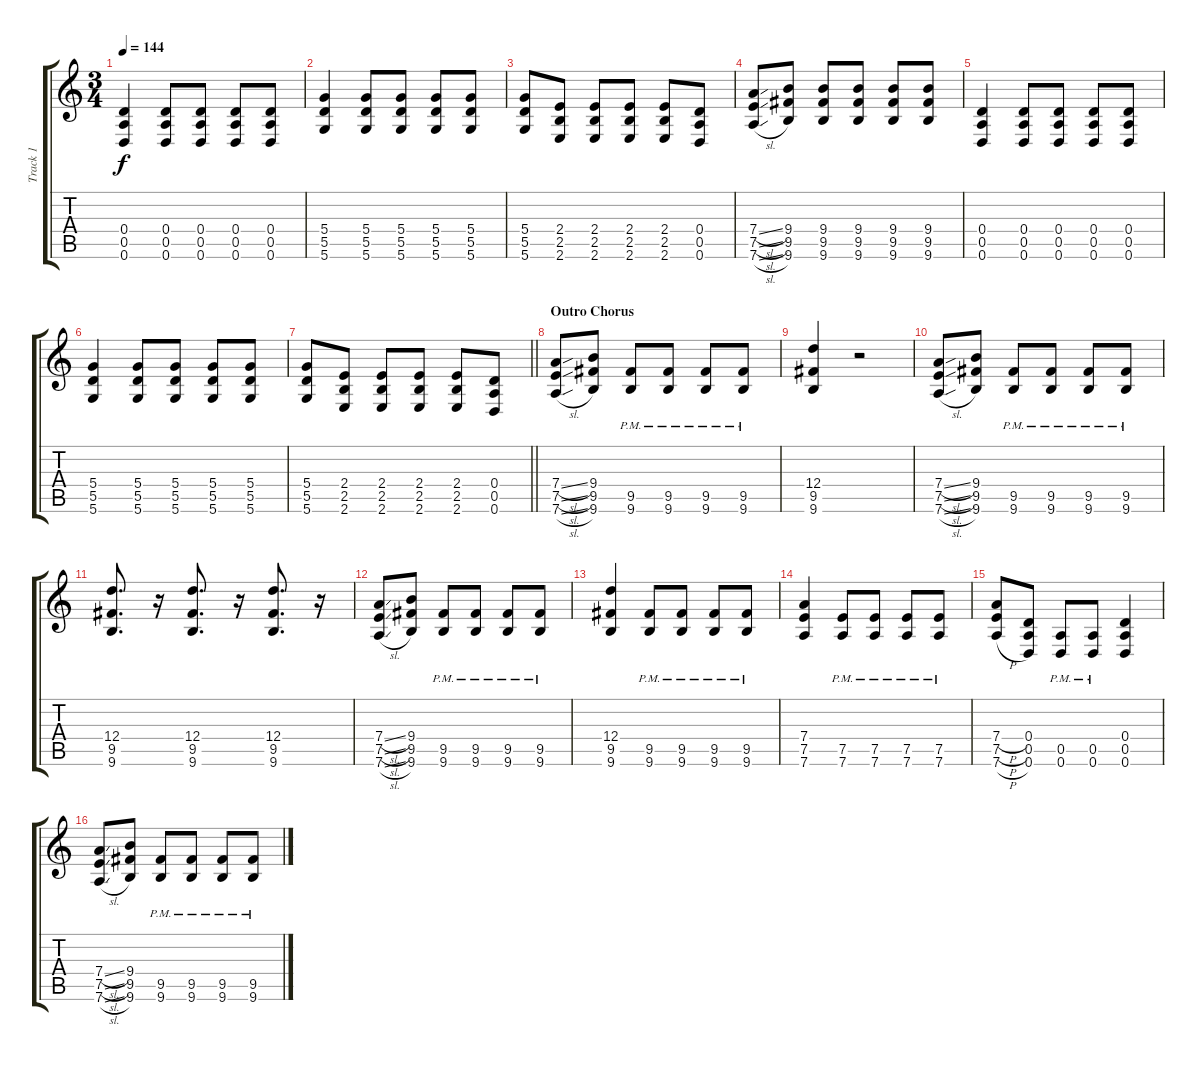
\track ("Track 1" "Track 1") {instrument overdrivenguitar}
\staff {score tabs}
\tuning (E4 B3 G3 D3 A2 D2) {hide}
\ts (3 4)
\tempo 144
\clef g2
\ks c
(0.4 0.5 0.6).4{dy f} (0.4 0.5 0.6).8 (0.4 0.5 0.6).8 (0.4 0.5 0.6).8 (0.4 0.5 0.6).8 |
(5.4 5.5 5.6).4 (5.4 5.5 5.6).8 (5.4 5.5 5.6).8 (5.4 5.5 5.6).8 (5.4 5.5 5.6).8 |
(5.4 5.5 5.6).8 (2.4 2.5 2.6).8 (2.4 2.5 2.6).8 (2.4 2.5 2.6).8 (2.4 2.5 2.6).8 (0.4 0.5 0.6).8 |
(7.4{sl} 7.5{sl} 7.6{sl}).8 (9.4 9.5 9.6).8 (9.4 9.5 9.6).8 (9.4 9.5 9.6).8 (9.4 9.5 9.6).8 (9.4 9.5 9.6).8 |
(0.4 0.5 0.6).4 (0.4 0.5 0.6).8 (0.4 0.5 0.6).8 (0.4 0.5 0.6).8 (0.4 0.5 0.6).8 |
(5.4 5.5 5.6).4 (5.4 5.5 5.6).8 (5.4 5.5 5.6).8 (5.4 5.5 5.6).8 (5.4 5.5 5.6).8 |
\barLineRight lightlight
(5.4 5.5 5.6).8 (2.4 2.5 2.6).8 (2.4 2.5 2.6).8 (2.4 2.5 2.6).8 (2.4 2.5 2.6).8 (0.4 0.5 0.6).8 |
\section ("" "Outro Chorus")
(7.4{sl} 7.5{sl} 7.6{sl}).8{instrument distortionguitar} (9.4 9.5 9.6).8 (9.5{pm} 9.6{pm}).8 (9.5{pm} 9.6{pm}).8 (9.5{pm} 9.6{pm}).8 (9.5{pm} 9.6{pm}).8 |
(12.4 9.5 9.6).4 r.2 |
(7.4{sl} 7.5{sl} 7.6{sl}).8 (9.4 9.5 9.6).8 (9.5{pm} 9.6{pm}).8 (9.5{pm} 9.6{pm}).8 (9.5{pm} 9.6{pm}).8 (9.5{pm} 9.6{pm}).8 |
(12.4 9.5 9.6).8{d} r.16 (12.4 9.5 9.6).8{d} r.16 (12.4 9.5 9.6).8{d} r.16 |
(7.4{sl} 7.5{sl} 7.6{sl}).8 (9.4 9.5 9.6).8 (9.5{pm} 9.6{pm}).8 (9.5{pm} 9.6{pm}).8 (9.5{pm} 9.6{pm}).8 (9.5{pm} 9.6{pm}).8 |
(12.4 9.5 9.6).4 (9.5{pm} 9.6{pm}).8 (9.5{pm} 9.6{pm}).8 (9.5{pm} 9.6{pm}).8 (9.5{pm} 9.6{pm}).8 |
(7.4 7.5 7.6).4 (7.5{pm} 7.6{pm}).8 (7.5{pm} 7.6{pm}).8 (7.5{pm} 7.6{pm}).8 (7.5{pm} 7.6{pm}).8 |
(7.4{h} 7.5{h} 7.6{h}).8 (0.4 0.5 0.6).8 (0.5{pm} 0.6{pm}).8 (0.5{pm} 0.6{pm}).8 (0.4 0.5 0.6).4 |
(7.4{sl} 7.5{sl} 7.6{sl}).8 (9.4 9.5 9.6).8 (9.5{pm} 9.6{pm}).8 (9.5{pm} 9.6{pm}).8 (9.5{pm} 9.6{pm}).8 (9.5{pm} 9.6{pm}).8
